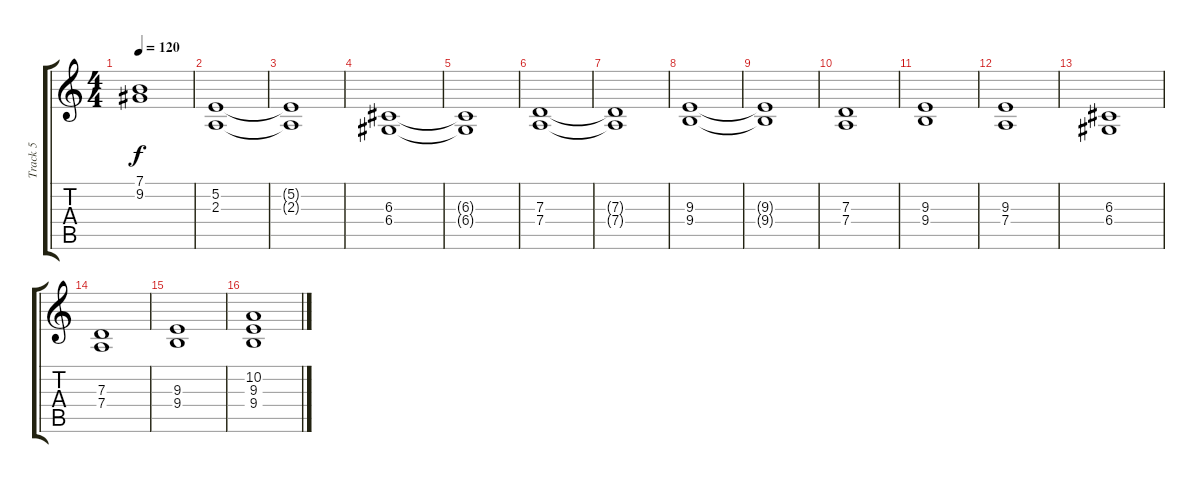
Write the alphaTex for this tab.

\track ("Track 5" "Track 5") {instrument englishhorn}
\staff {score tabs}
\tuning (E4 B3 G3 D3 A2 E2) {hide}
\ts (4 4)
\tempo 120
\clef g2
\ks c
(7.1{t} 9.2{t}).1{dy f} |
(5.2 2.3).1 |
(5.2{t} 2.3{t}).1 |
(6.3 6.4).1 |
(6.3{t} 6.4{t}).1 |
(7.3 7.4).1 |
(7.3{t} 7.4{t}).1 |
(9.3 9.4).1 |
(9.3{t} 9.4{t}).1 |
(7.3 7.4).1 |
(9.3 9.4).1 |
(9.3 7.4).1 |
(6.3 6.4).1 |
(7.3 7.4).1 |
(9.3 9.4).1 |
(10.2 9.3 9.4).1
